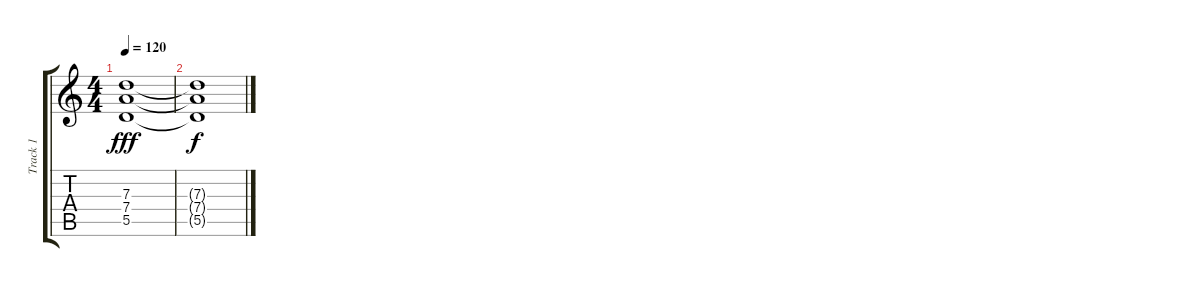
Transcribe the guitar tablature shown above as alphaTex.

\track ("Track 1" "Track 1") {instrument electricguitarclean}
\staff {score tabs}
\tuning (E4 B3 G3 D3 A2 E2) {hide}
\ts (4 4)
\tempo 120
\clef g2
\ks c
(7.3 7.4 5.5).1{dy fff} |
(7.3{t} 7.4{t} 5.5{t}).1{dy f}
